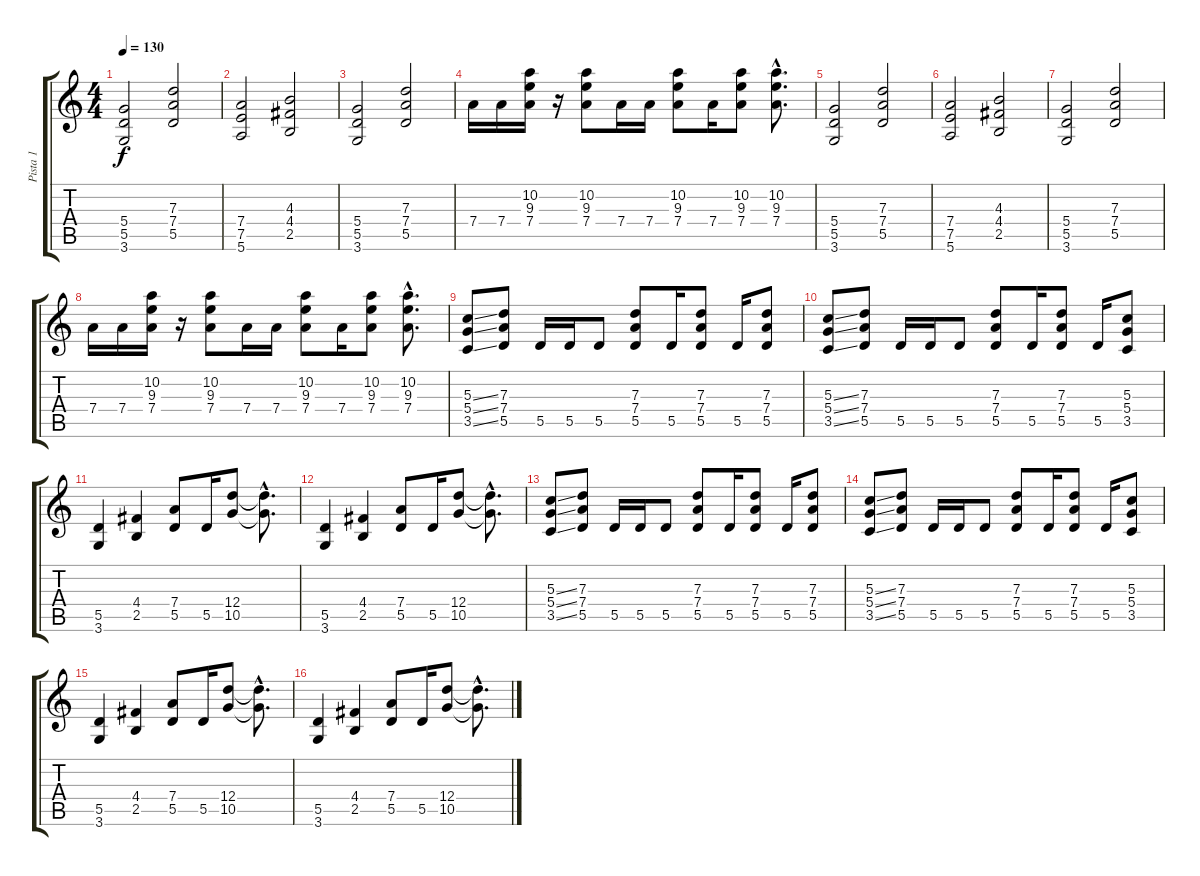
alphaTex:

\track ("Pista 1" "Pista 1") {instrument overdrivenguitar}
\staff {score tabs}
\tuning (E4 B3 G3 D3 A2 E2) {hide}
\ts (4 4)
\tempo 130
\clef g2
\ks c
(5.4 5.5 3.6).2{dy f} (7.3 7.4 5.5).2 |
(7.4 7.5 5.6).2 (4.3 4.4 2.5).2 |
(5.4 5.5 3.6).2 (7.3 7.4 5.5).2 |
7.4.16 7.4.16 (10.2 9.3 7.4).16 r.16 (10.2 9.3 7.4).8 7.4.16 7.4.16 (10.2 9.3 7.4).8 7.4.16 (10.2 9.3 7.4).8 (10.2{hac} 9.3{hac} 7.4{hac}).8{d} |
(5.4 5.5 3.6).2 (7.3 7.4 5.5).2 |
(7.4 7.5 5.6).2 (4.3 4.4 2.5).2 |
(5.4 5.5 3.6).2 (7.3 7.4 5.5).2 |
7.4.16 7.4.16 (10.2 9.3 7.4).16 r.16 (10.2 9.3 7.4).8 7.4.16 7.4.16 (10.2 9.3 7.4).8 7.4.16 (10.2 9.3 7.4).8 (10.2{hac} 9.3{hac} 7.4{hac}).8{d} |
(5.3{ss} 5.4{ss} 3.5{ss}).8 (7.3 7.4 5.5).8 5.5.16 5.5.16 5.5.8 (7.3 7.4 5.5).8 5.5.16 (7.3 7.4 5.5).8 5.5.16 (7.3 7.4 5.5).8 |
(5.3{ss} 5.4{ss} 3.5{ss}).8 (7.3 7.4 5.5).8 5.5.16 5.5.16 5.5.8 (7.3 7.4 5.5).8 5.5.16 (7.3 7.4 5.5).8 5.5.16 (5.3 5.4 3.5).8 |
(5.5 3.6).4 (4.4 2.5).4 (7.4 5.5).8 5.5.16 (12.4 10.5).8 (12.4{hac t} 10.5{hac t}).8{d} |
(5.5 3.6).4 (4.4 2.5).4 (7.4 5.5).8 5.5.16 (12.4 10.5).8 (12.4{hac t} 10.5{hac t}).8{d} |
(5.3{ss} 5.4{ss} 3.5{ss}).8 (7.3 7.4 5.5).8 5.5.16 5.5.16 5.5.8 (7.3 7.4 5.5).8 5.5.16 (7.3 7.4 5.5).8 5.5.16 (7.3 7.4 5.5).8 |
(5.3{ss} 5.4{ss} 3.5{ss}).8 (7.3 7.4 5.5).8 5.5.16 5.5.16 5.5.8 (7.3 7.4 5.5).8 5.5.16 (7.3 7.4 5.5).8 5.5.16 (5.3 5.4 3.5).8 |
(5.5 3.6).4 (4.4 2.5).4 (7.4 5.5).8 5.5.16 (12.4 10.5).8 (12.4{hac t} 10.5{hac t}).8{d} |
(5.5 3.6).4 (4.4 2.5).4 (7.4 5.5).8 5.5.16 (12.4 10.5).8 (12.4{hac t} 10.5{hac t}).8{d}
